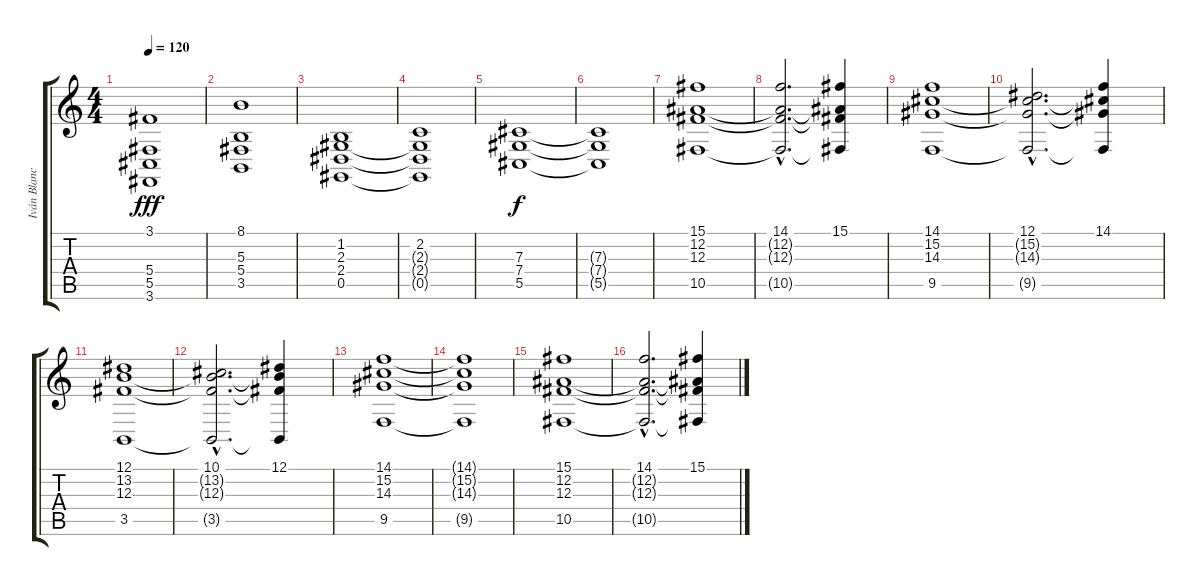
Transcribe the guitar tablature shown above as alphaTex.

\track ("Iván Blanco" "Iván Blanc") {instrument stringensemble1}
\staff {score tabs}
\tuning (Eb4 Bb3 Gb3 Db3 Ab2 Eb2) {hide}
\ts (4 4)
\tempo 120
\clef g2
\ks c
(3.1 5.4 5.5 3.6).1{dy fff} |
(8.1 5.3 5.4 3.5).1 |
(1.2 2.3 2.4 0.5).1 |
(2.2 2.3{t} 2.4{t} 0.5{t}).1 |
(7.3 7.4 5.5).1{dy f} |
(7.3{t} 7.4{t} 5.5{t}).1 |
(15.1 12.2 12.3 10.5).1{balance 2} |
(14.1{hac} 12.2{hac t} 12.3{hac t} 10.5{hac t}).2{d} (15.1 12.2{t} 12.3{t} 10.5{t}).4 |
(14.1 15.2 14.3 9.5).1 |
(12.1{hac} 15.2{hac t} 14.3{hac t} 9.5{hac t}).2{d} (14.1 15.2{t} 14.3{t} 9.5{t}).4 |
(12.1 13.2 12.3 3.5).1 |
(10.1{hac} 13.2{hac t} 12.3{hac t} 3.5{hac t}).2{d} (12.1 13.2{t} 12.3{t} 3.5{t}).4 |
(14.1 15.2 14.3 9.5).1 |
(14.1{t} 15.2{t} 14.3{t} 9.5{t}).1 |
(15.1 12.2 12.3 10.5).1 |
(14.1{hac} 12.2{hac t} 12.3{hac t} 10.5{hac t}).2{d} (15.1 12.2{t} 12.3{t} 10.5{t}).4
